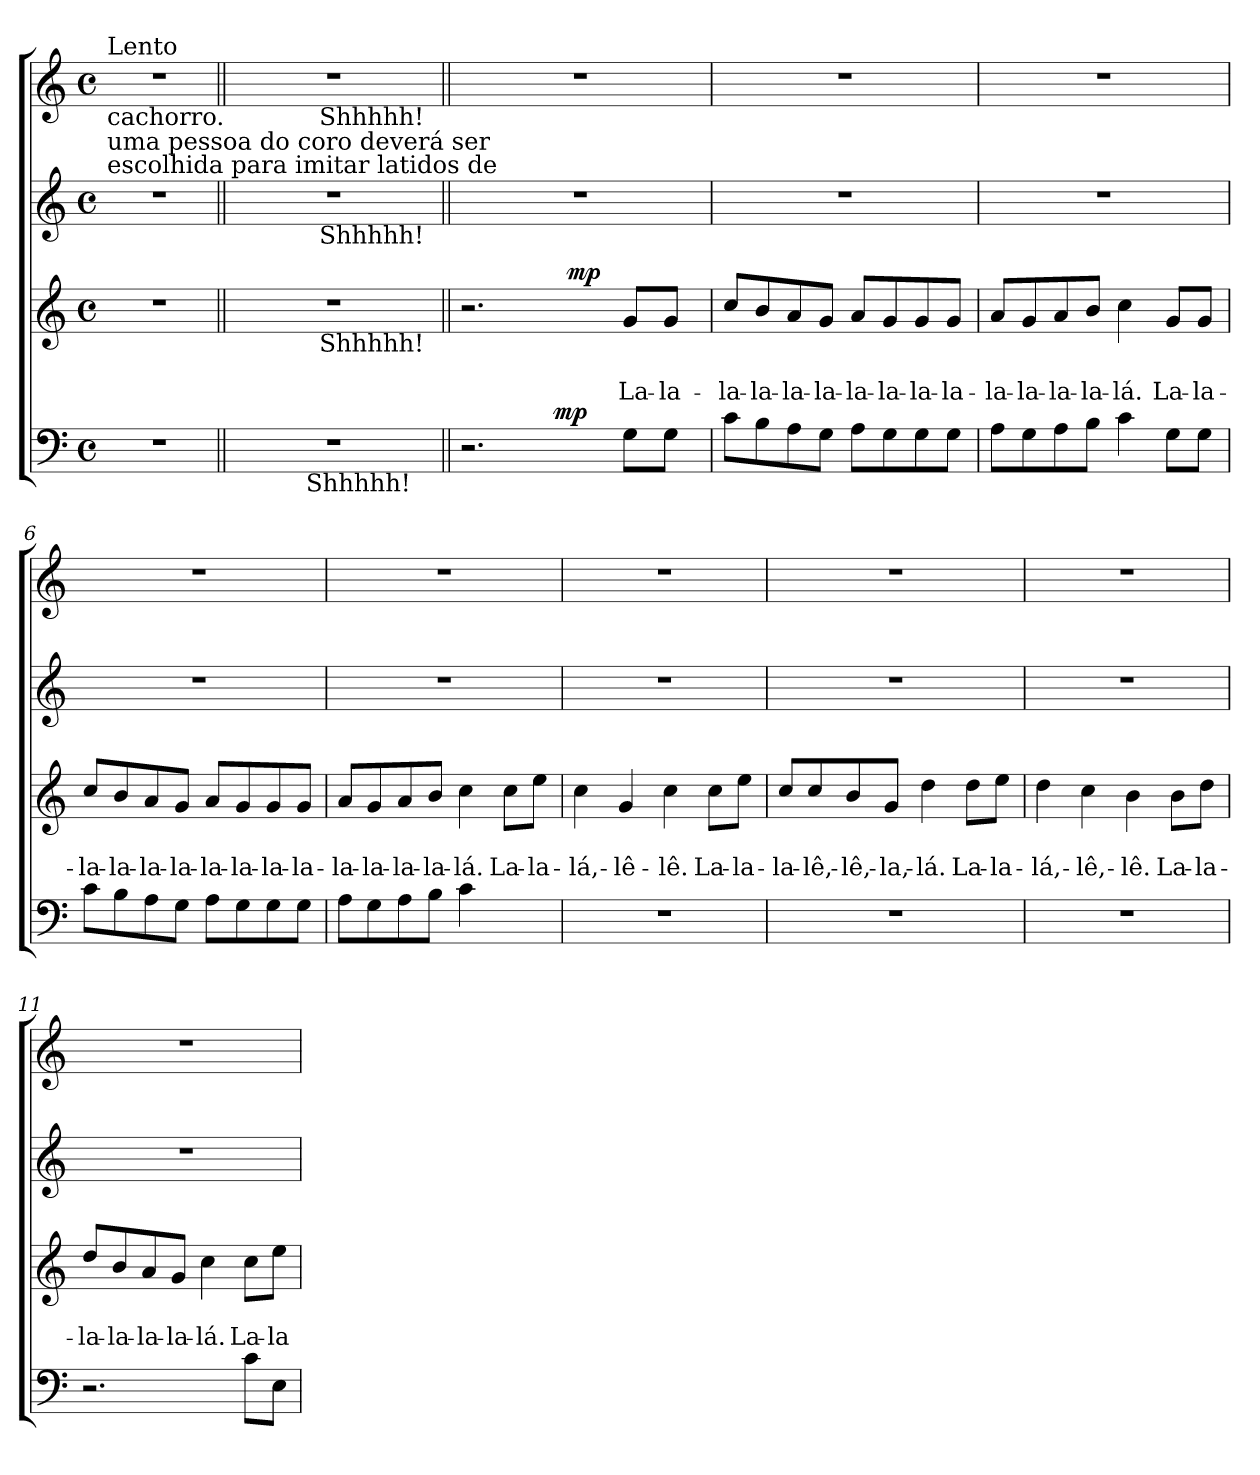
**kern	**dynam	**kern	**text	**text	**dynam	**kern	**kern
*part4	*part4	*part3	*part3	*part3	*part3	*part2	*part1
*staff4	*staff4	*staff3	*staff3	*staff3	*staff3	*staff2	*staff1
*clefF4	*	*clefG2	*	*	*	*clefG2	*clefG2
*k[]	*	*k[]	*	*	*	*k[]	*k[]
*C:	*	*C:	*	*	*	*C:	*C:
*M4/4	*	*M4/4	*	*	*	*M4/4	*M4/4
*met(c)	*	*met(c)	*	*	*	*met(c)	*met(c)
=1	=1	=1	=1	=1	=1	=1	=1
!	!	!	!	!	!	!	!LO:TX:a:t=Lento
!	!	!	!	!	!	!LO:TX:a:t=uma pessoa do coro deverá ser\nescolhida para imitar latidos de	!
!	!	!	!	!	!	!LO:TX:a:t=cachorro.	!
1r	.	1r	.	.	.	1r	1r
=2||	=2||	=2||	=2||	=2||	=2||	=2||	=2||
*^	*	*^	*	*	*	*^	*^
1r	4ryy	.	1r	4.ryy	.	.	.	1r	4.ryy	1r	4.ryy
.	16.ryy	.	.	.	.	.	.	.	.	.	.
!	!LO:TX:b:t=Shhhhh!	!	!	!	!	!	!	!	!	!	!
.	2ryy	.	.	.	.	.	.	.	.	.	.
!	!	!	!	!	!	!	!	!	!	!	!LO:TX:b:t=Shhhhh!
!	!	!	!	!	!	!	!	!	!LO:TX:b:t=Shhhhh!	!	!
!	!	!	!	!LO:TX:b:t=Shhhhh!	!	!	!	!	!	!	!
.	.	.	.	2ryy	.	.	.	.	2ryy	.	2ryy
.	8ryy	.	.	.	.	.	.	.	.	.	.
.	.	.	.	8ryy	.	.	.	.	8ryy	.	8ryy
.	32ryy	.	.	.	.	.	.	.	.	.	.
*	*	*	*	*	*	*	*	*v	*v	*	*
*	*	*	*	*	*	*	*	*	*v	*v
=3||	=3||	=3||	=3||	=3||	=3||	=3||	=3||	=3||	=3||
2.r	4ryy	.	2.r	4..ryy	.	.	.	1r	1r
.	8ryy	.	.	.	.	.	.	.	.
.	32ryy	.	.	.	.	.	.	.	.
!	!	!LO:DY:a	!	!	!	!	!	!	!
.	2ryy	mp	.	.	.	.	.	.	.
!	!	!	!	!	!	!	!LO:DY:a	!	!
.	.	.	.	2ryy	.	.	mp	.	.
!	!	!	!	!	!	!LO:LY:b	!	!	!
8G\L	.	.	8g/L	.	.	La-	.	.	.
!	!	!	!	!	!	!LO:LY:b	!	!	!
8G\J	.	.	8g/J	.	.	-la-	.	.	.
.	16.ryy	.	.	.	.	.	.	.	.
.	.	.	.	16ryy	.	.	.	.	.
=4	=4	=4	=4	=4	=4	=4	=4	=4	=4
!	!	!	!	!	!	!LO:LY:b	!	!	!
*v	*v	*	*	*	*	*	*	*	*
*	*	*v	*v	*	*	*	*	*
8c\L	.	8cc/L	.	-la-	.	1r	1r
!	!	!	!	!LO:LY:b	!	!	!
8B\	.	8b/	.	-la-	.	.	.
!	!	!	!	!LO:LY:b	!	!	!
8A\	.	8a/	.	-la-	.	.	.
!	!	!	!	!LO:LY:b	!	!	!
8G\J	.	8g/J	.	-la-	.	.	.
!	!	!	!	!LO:LY:b	!	!	!
8A\L	.	8a/L	.	-la-	.	.	.
!	!	!	!	!LO:LY:b	!	!	!
8G\	.	8g/	.	-la-	.	.	.
!	!	!	!	!LO:LY:b	!	!	!
8G\	.	8g/	.	-la-	.	.	.
!	!	!	!	!LO:LY:b	!	!	!
8G\J	.	8g/J	.	-la-	.	.	.
!!LO:LB:g=z
=5	=5	=5	=5	=5	=5	=5	=5
!	!	!	!	!LO:LY:b	!	!	!
8A\L	.	8a/L	.	-la-	.	1r	1r
!	!	!	!	!LO:LY:b	!	!	!
8G\	.	8g/	.	-la-	.	.	.
!	!	!	!	!LO:LY:b	!	!	!
8A\	.	8a/	.	-la-	.	.	.
!	!	!	!	!LO:LY:b	!	!	!
8B\J	.	8b/J	.	-la-	.	.	.
!	!	!	!	!LO:LY:b	!	!	!
4c\	.	4cc\	.	-lá.	.	.	.
!	!	!	!	!LO:LY:b	!	!	!
8G\L	.	8g/L	.	La-	.	.	.
!	!	!	!	!LO:LY:b	!	!	!
8G\J	.	8g/J	.	-la-	.	.	.
=6	=6	=6	=6	=6	=6	=6	=6
!	!	!	!	!LO:LY:b	!	!	!
8c\L	.	8cc/L	.	-la-	.	1r	1r
!	!	!	!	!LO:LY:b	!	!	!
8B\	.	8b/	.	-la-	.	.	.
!	!	!	!	!LO:LY:b	!	!	!
8A\	.	8a/	.	-la-	.	.	.
!	!	!	!	!LO:LY:b	!	!	!
8G\J	.	8g/J	.	-la-	.	.	.
!	!	!	!	!LO:LY:b	!	!	!
8A\L	.	8a/L	.	-la-	.	.	.
!	!	!	!	!LO:LY:b	!	!	!
8G\	.	8g/	.	-la-	.	.	.
!	!	!	!	!LO:LY:b	!	!	!
8G\	.	8g/	.	-la-	.	.	.
!	!	!	!	!LO:LY:b	!	!	!
8G\J	.	8g/J	.	-la-	.	.	.
=7	=7	=7	=7	=7	=7	=7	=7
!	!	!	!	!LO:LY:b	!	!	!
8A\L	.	8a/L	.	-la-	.	1r	1r
!	!	!	!	!LO:LY:b	!	!	!
8G\	.	8g/	.	-la-	.	.	.
!	!	!	!	!LO:LY:b	!	!	!
8A\	.	8a/	.	-la-	.	.	.
!	!	!	!	!LO:LY:b	!	!	!
8B\J	.	8b/J	.	-la-	.	.	.
!	!	!	!	!LO:LY:b	!	!	!
4c\	.	4cc\	.	-lá.	.	.	.
!	!	!	!	!LO:LY:b	!	!	!
4ryy	.	8cc\L	.	La-	.	.	.
!	!	!	!	!LO:LY:b	!	!	!
.	.	8ee\J	.	-la-	.	.	.
=8	=8	=8	=8	=8	=8	=8	=8
!	!	!	!	!LO:LY:b	!	!	!
1r	.	4cc\	.	-lá,-	.	1r	1r
!	!	!	!	!LO:LY:b	!	!	!
.	.	4g/	.	-lê-	.	.	.
!	!	!	!	!LO:LY:b	!	!	!
.	.	4cc\	.	-lê.	.	.	.
!	!	!	!	!LO:LY:b	!	!	!
.	.	8cc\L	.	La-	.	.	.
!	!	!	!	!LO:LY:b	!	!	!
.	.	8ee\J	.	-la-	.	.	.
!!LO:PB:g=z
=9	=9	=9	=9	=9	=9	=9	=9
!	!	!	!	!LO:LY:b	!	!	!
1r	.	8cc/L	.	-la-	.	1r	1r
!	!	!	!	!LO:LY:b	!	!	!
.	.	8cc/	.	-lê,-	.	.	.
!	!	!	!	!LO:LY:b	!	!	!
.	.	8b/	.	-lê,-	.	.	.
!	!	!	!	!LO:LY:b	!	!	!
.	.	8g/J	.	-la,-	.	.	.
!	!	!	!	!LO:LY:b	!	!	!
.	.	4dd\	.	-lá.	.	.	.
!	!	!	!	!LO:LY:b	!	!	!
.	.	8dd\L	.	La-	.	.	.
!	!	!	!	!LO:LY:b	!	!	!
.	.	8ee\J	.	-la-	.	.	.
=10	=10	=10	=10	=10	=10	=10	=10
!	!	!	!	!LO:LY:b	!	!	!
1r	.	4dd\	.	-lá,-	.	1r	1r
!	!	!	!	!LO:LY:b	!	!	!
.	.	4cc\	.	-lê,-	.	.	.
!	!	!	!	!LO:LY:b	!	!	!
.	.	4b\	.	-lê.	.	.	.
!	!	!	!	!LO:LY:b	!	!	!
.	.	8b\L	.	La-	.	.	.
!	!	!	!	!LO:LY:b	!	!	!
.	.	8dd\J	.	-la-	.	.	.
=11	=11	=11	=11	=11	=11	=11	=11
!	!	!	!	!LO:LY:b	!	!	!
2.r	.	8dd/L	.	-la-	.	1r	1r
!	!	!	!	!LO:LY:b	!	!	!
.	.	8b/	.	-la-	.	.	.
!	!	!	!	!LO:LY:b	!	!	!
.	.	8a/	.	-la-	.	.	.
!	!	!	!	!LO:LY:b	!	!	!
.	.	8g/J	.	-la-	.	.	.
!	!	!	!	!LO:LY:b	!	!	!
.	.	4cc\	.	-lá.	.	.	.
!	!	!	!	!LO:LY:b	!	!	!
8c\L	.	8cc\L	.	La-	.	.	.
!	!	!	!	!LO:LY:b	!	!	!
8E\J	.	8ee\J	.	-la-	.	.	.
=	=	=	=	=	=	=	=
*-	*-	*-	*-	*-	*-	*-	*-
